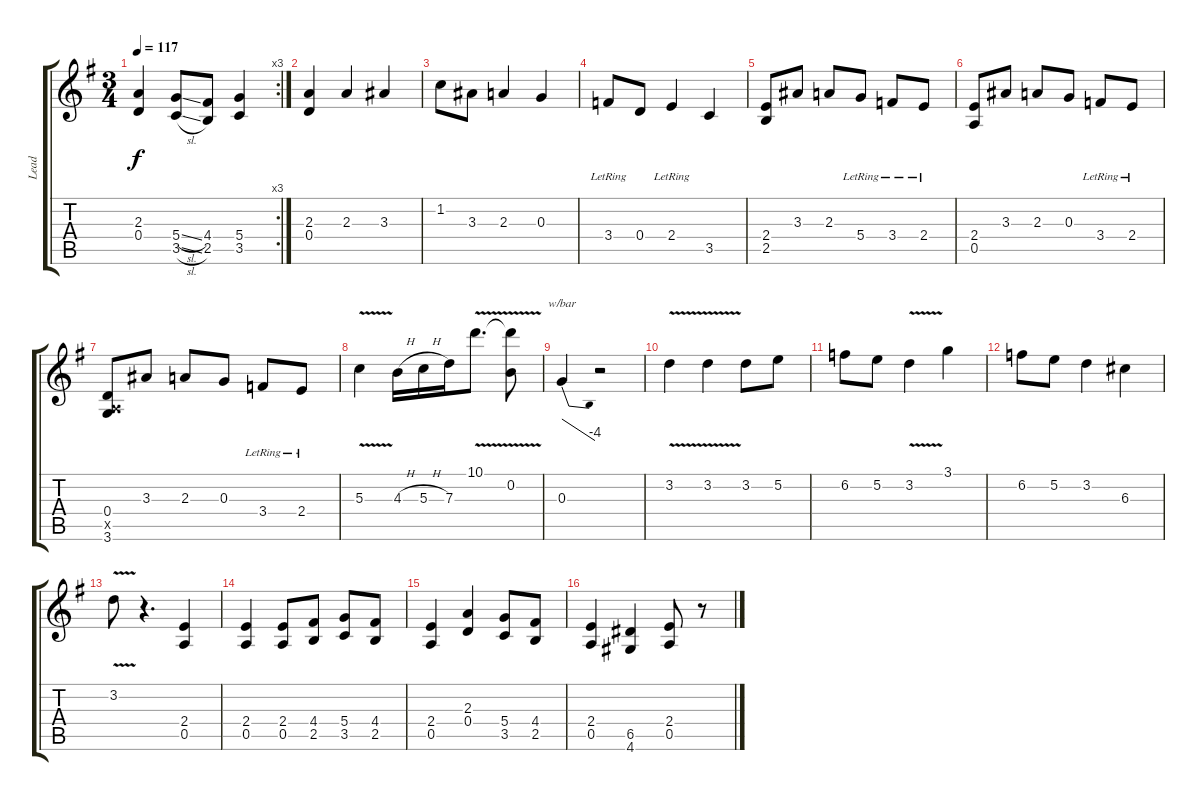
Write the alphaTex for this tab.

\track ("Lead" "Lead") {instrument distortionguitar}
\staff {score tabs}
\tuning (E4 B3 G3 D3 A2 E2) {hide}
\rc 3
\ts (3 4)
\tempo 117
\clef g2
\ks g
(2.3 0.4).4{dy f} (5.4{sl} 3.5{sl}).8 (4.4 2.5).8 (5.4 3.5).4 |
(2.3 0.4).4 2.3.4 3.3.4 |
1.2.8 3.3.8 2.3.4 0.3.4 |
3.4{lr}.8 0.4.8 2.4{lr}.4 3.5.4 |
(2.4 2.5).8 3.3.8 2.3.8 5.4{lr}.8 3.4{lr}.8 2.4{lr}.8 |
(2.4 0.5).8 3.3.8 2.3.8 0.3.8 3.4{lr}.8 2.4{lr}.8 |
(0.4 0.5{x} 3.6).8 3.3.8 2.3.8 0.3.8 3.4{lr}.8 2.4{lr}.8 |
5.3{v}.4 4.3{h}.16 5.3{h}.16 7.3.16 10.1{v}.8{d} (10.1{t} 0.2).8 |
0.3.4{tbe (dive default 0 0 60 -16)} r.2 |
3.2{v}.4 3.2{v}.4 3.2.8 5.2.8 |
6.2.8 5.2.8 3.2{v}.4 3.1.4 |
6.2.8 5.2.8 3.2.4 6.3.4 |
3.2{v}.8 r.4{d} (2.4 0.5).4 |
(2.4 0.5).4 (2.4 0.5).8 (4.4 2.5).8 (5.4 3.5).8 (4.4 2.5).8 |
(2.4 0.5).4 (2.3 0.4).4 (5.4 3.5).8 (4.4 2.5).8 |
(2.4 0.5).4 (6.5 4.6).4 (2.4 0.5).8 r.8
